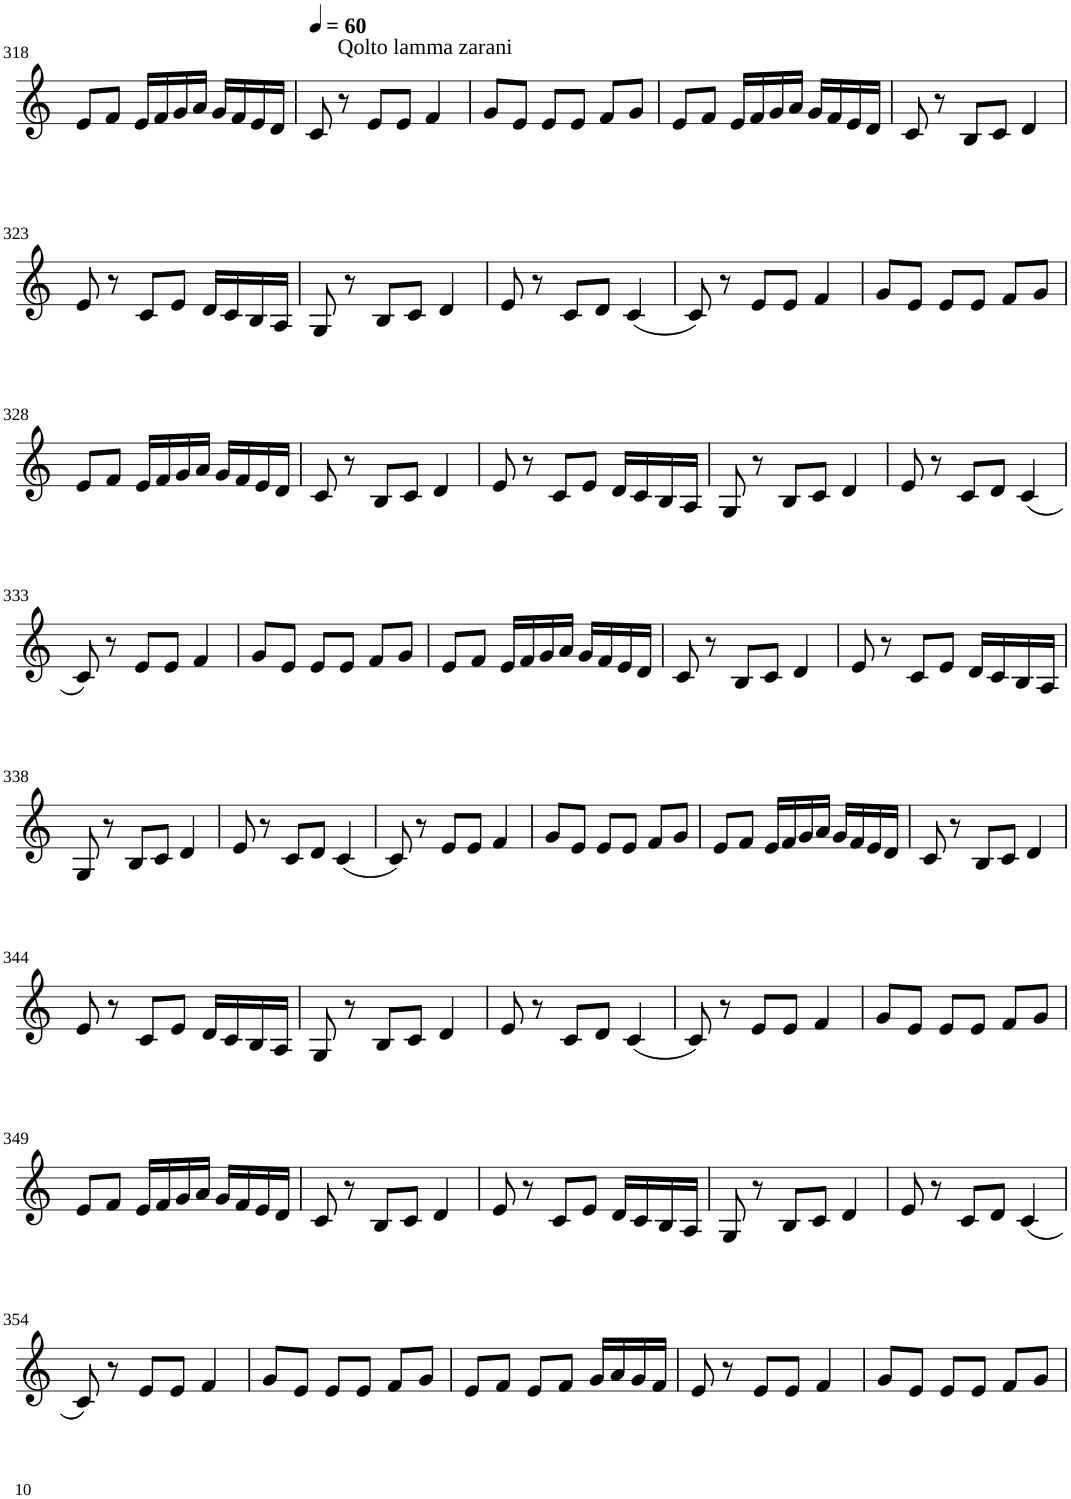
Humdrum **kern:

**kern
*part1
*staff1
*I"Violin
!!LO:PB:g=z
*clefG2
*k[]
*M3/4
=318
8e/L
8f/J
16e/LL
16f/
16g/
16a/JJ
16g/LL
16f/
16e/
16d/JJ
=319
*MM60
8c/
!LO:TX:a:t=Qolto lamma zarani
8r
8e/L
8e/J
4f/
=320
8g/L
8e/J
8e/L
8e/J
8f/L
8g/J
=321
8e/L
8f/J
16e/LL
16f/
16g/
16a/JJ
16g/LL
16f/
16e/
16d/JJ
=322
8c/
8r
8B/L
8c/J
4d/
!!LO:LB:g=z
=323
8e/
8r
8c/L
8e/J
16d/LL
16c/
16B/
16A/JJ
=324
8G/
8r
8B/L
8c/J
4d/
=325
8e/
8r
8c/L
8d/J
(4c/
=326
8c/)
8r
8e/L
8e/J
4f/
=327
8g/L
8e/J
8e/L
8e/J
8f/L
8g/J
!!LO:LB:g=z
=328
8e/L
8f/J
16e/LL
16f/
16g/
16a/JJ
16g/LL
16f/
16e/
16d/JJ
=329
8c/
8r
8B/L
8c/J
4d/
=330
8e/
8r
8c/L
8e/J
16d/LL
16c/
16B/
16A/JJ
=331
8G/
8r
8B/L
8c/J
4d/
=332
8e/
8r
8c/L
8d/J
(4c/
!!LO:LB:g=z
=333
8c/)
8r
8e/L
8e/J
4f/
=334
8g/L
8e/J
8e/L
8e/J
8f/L
8g/J
=335
8e/L
8f/J
16e/LL
16f/
16g/
16a/JJ
16g/LL
16f/
16e/
16d/JJ
=336
8c/
8r
8B/L
8c/J
4d/
=337
8e/
8r
8c/L
8e/J
16d/LL
16c/
16B/
16A/JJ
!!LO:LB:g=z
=338
8G/
8r
8B/L
8c/J
4d/
=339
8e/
8r
8c/L
8d/J
(4c/
=340
8c/)
8r
8e/L
8e/J
4f/
=341
8g/L
8e/J
8e/L
8e/J
8f/L
8g/J
=342
8e/L
8f/J
16e/LL
16f/
16g/
16a/JJ
16g/LL
16f/
16e/
16d/JJ
=343
8c/
8r
8B/L
8c/J
4d/
!!LO:LB:g=z
=344
8e/
8r
8c/L
8e/J
16d/LL
16c/
16B/
16A/JJ
=345
8G/
8r
8B/L
8c/J
4d/
=346
8e/
8r
8c/L
8d/J
(4c/
=347
8c/)
8r
8e/L
8e/J
4f/
=348
8g/L
8e/J
8e/L
8e/J
8f/L
8g/J
!!LO:LB:g=z
=349
8e/L
8f/J
16e/LL
16f/
16g/
16a/JJ
16g/LL
16f/
16e/
16d/JJ
=350
8c/
8r
8B/L
8c/J
4d/
=351
8e/
8r
8c/L
8e/J
16d/LL
16c/
16B/
16A/JJ
=352
8G/
8r
8B/L
8c/J
4d/
=353
8e/
8r
8c/L
8d/J
(4c/
!!LO:LB:g=z
=354
8c/)
8r
8e/L
8e/J
4f/
=355
8g/L
8e/J
8e/L
8e/J
8f/L
8g/J
=356
8e/L
8f/J
8e/L
8f/J
16g/LL
16a/
16g/
16f/JJ
=357
8e/
8r
8e/L
8e/J
4f/
=358
8g/L
8e/J
8e/L
8e/J
8f/L
8g/J
=
*-
